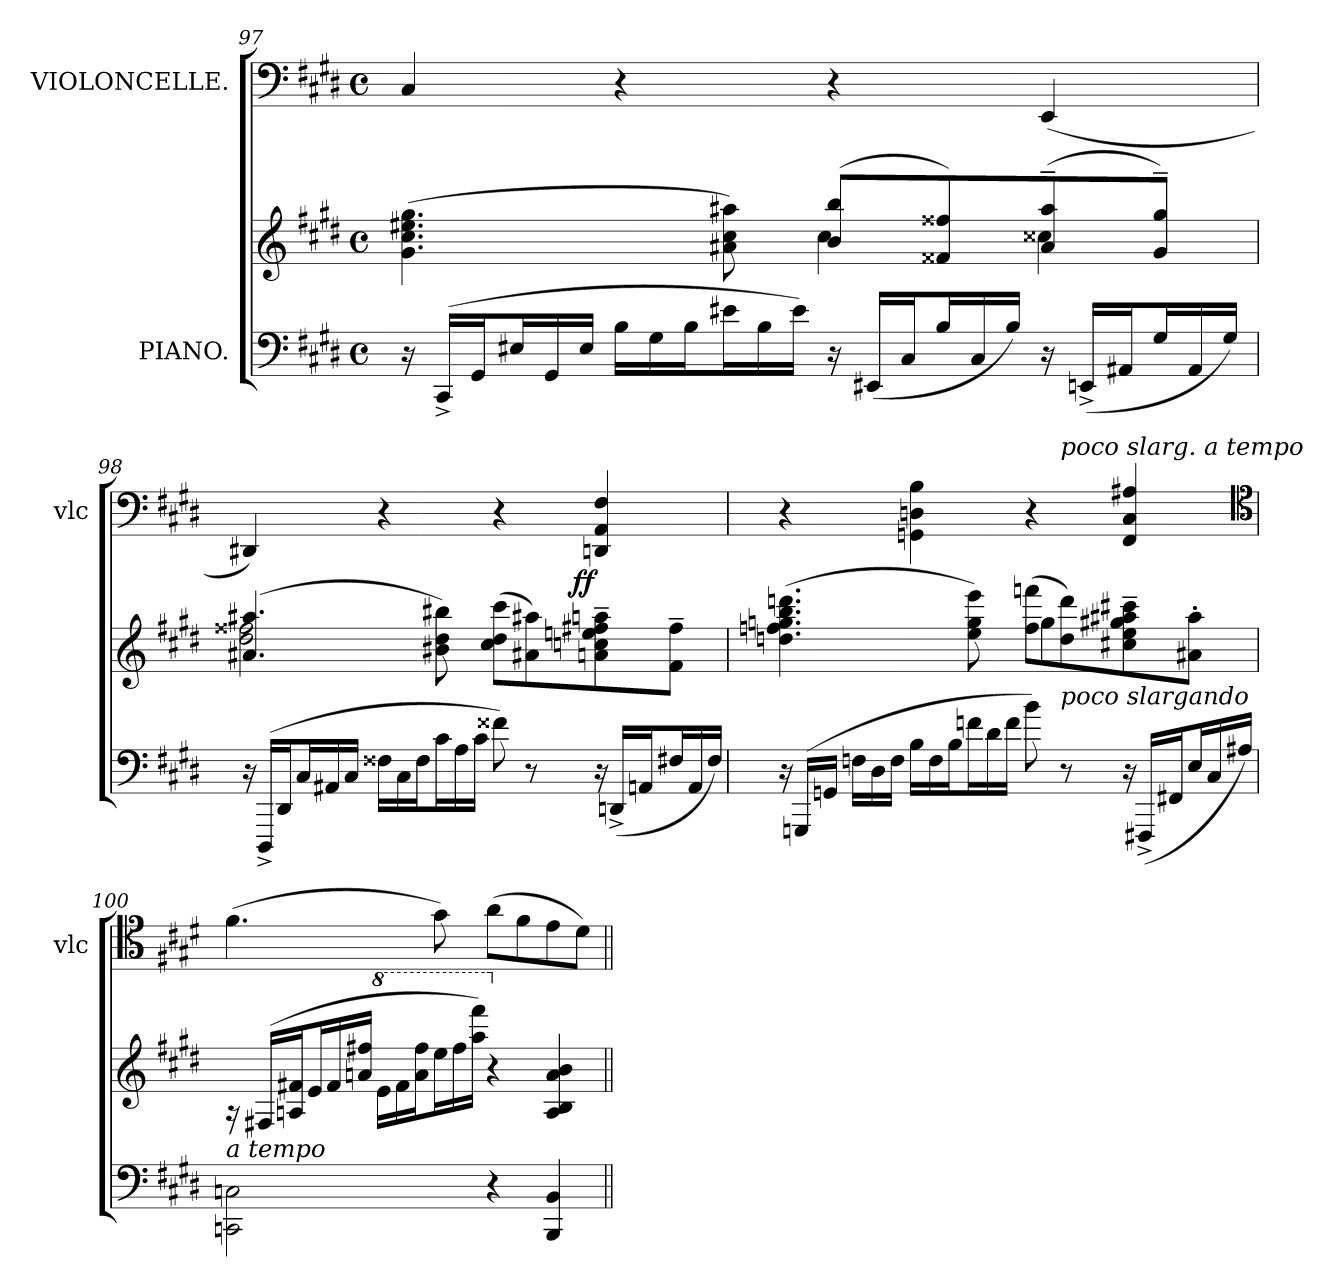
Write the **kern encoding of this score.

**kern	**kern	**kern	**dynam
*part2	*part2	*part1	*part1
*staff3	*staff2	*staff1	*staff1
*I"PIANO.	*	*I"VIOLONCELLE.	*
*	*	*I'vlc	*
*clefF4	*clefG2	*clefF4	*
*k[f#c#g#d#]	*k[f#c#g#d#]	*k[f#c#g#d#]	*
*M4/4	*M4/4	*M4/4	*
*met(c)	*met(c)	*met(c)	*
*Xtuplet	*	*	*
=97	=97	=97	=97
*	*^	*	*
24r	(4.g#\ 4.cc#\ 4.ee#X\ 4.gg#\	2ryy	4C#/	.
(24CC#^/LL	.	.	.	.
24GG#/J	.	.	.	.
24E#X/L	.	.	.	.
24GG#/	.	.	.	.
24E#/JJ	.	.	.	.
24B\LL	.	.	4r	.
24G#\	.	.	.	.
24B\J	.	.	.	.
24e#X\L	8a#X\ 8cc#\ 8aa#X\)	.	.	.
24B\	.	.	.	.
24e#\JJ)	.	.	.	.
24r	(8b/ 8bb/L	4cc#\	4r	.
(24EE#X/LL	.	.	.	.
24C#/J	.	.	.	.
24B/L	8f##X/ 8ff##X/)	.	.	.
24C#/	.	.	.	.
24B/JJ)	.	.	.	.
24r	(8a#~/ 8aa#~/	4cc##X\	(4EE/	.
(24EEn^/LL	.	.	.	.
24AA#X/J	.	.	.	.
24G#/L	8g#~/ 8gg#~/J)	.	.	.
24AA#/	.	.	.	.
24G#/JJ)	.	.	.	.
=98	=98	=98	=98	=98
24r	(4.a#X/ 4.aa#X/	2dd#\ 2ff##X\	4DD#X/)	.
(24DDD#^/LL	.	.	.	.
24DD#/J	.	.	.	.
24C#/L	.	.	.	.
24AA#X/	.	.	.	.
24C#/JJ	.	.	.	.
24F##X\LL	.	.	4r	.
24C#\	.	.	.	.
24F##\J	.	.	.	.
24c#\L	8b#X\ 8dd#\ 8bb#X\)	.	.	.
24A\	.	.	.	.
24c#\JJ	.	.	.	.
8f##X\)	(8cc#\ 8dd#\ 8ccc#\L	2ryy	4r	.
8r	8a#X\ 8aa#X\)	.	.	.
!	!	!	!	!LO:DY:rj
24r	8an~\ 8ccn~\ 8een~\ 8ff#X~\ 8aan~\	.	4DDn/ 4AA/ 4F#/	ff
(24DDn^/LL	.	.	.	.
24AAn/J	.	.	.	.
24F#X/L	8f#~\ 8ff#~\J	.	.	.
24AA/	.	.	.	.
24F#/JJ)	.	.	.	.
=99	=99	=99	=99	=99
*	*	*	*^	*
24r	(4.ddn\ 4.ffn\ 4.ggn\ 4.bb\ 4.dddn\	2ryy	4r	2ryy	.
(24GGGn/LL	.	.	.	.	.
24GGn/JJ	.	.	.	.	.
24Fn\LL	.	.	.	.	.
24D#\	.	.	.	.	.
24F\JJ	.	.	.	.	.
24B\LL	.	.	4GGn\ 4Dn\ 4B\	.	.
24F\	.	.	.	.	.
24B\J	.	.	.	.	.
24fn\L	8ee\ 8gg\ 8eee\)	.	.	.	.
24d#\	.	.	.	.	.
24f\JJ	.	.	.	.	.
8b\)	(8ff\ 8fffn\L	4gg\	4r	8ryy	.
!	!	!	!	!LO:TX:a:i:t=poco slarg. a tempo	!
!	!LO:TX:b:i:t=poco slargando	!	!	!	!
8r	8dd\ 8ddd\)	.	.	4.ryy	.
24r	8cc#X~\ 8ee~\ 8gg#X~\ 8aa#X~\ 8ccc#X~\	4ryy	4FF#/ 4C#/ 4A#X/	.	.
(24FFF#X^/LL	.	.	.	.	.
24FF#X/J	.	.	.	.	.
24E/L	8a#X'\ 8aa#'\J	.	.	.	.
24C#/	.	.	.	.	.
24A#X/JJ)	.	.	.	.	.
*	*v	*v	*	*	*
*	*	*clefC4	*	*
*	*	*v	*v	*
=100	=100	=100	=100
*	*Xtuplet	*	*
*	*	*^	*
!	!	!LO:TX:b:i:t=con fuoco	!	!
!	!LO:TX:b:i:t=a tempo	!	!	!
*	*	*v	*v	*
2CCn\ 2Cn\	24rA	(4.f#\	.
.	(24F#X/LL	.	.
.	24An/ 24f#X/J	.	.
.	24e/L	.	.
.	24f#/	.	.
.	24an/ 24ff#X/JJ	.	.
*	*8va	*	*
.	24ee\LL	.	.
.	24ff#\	.	.
.	24aa\ 24fff#\J	.	.
.	24eee\L	8g#\)	.
.	24fff#\	.	.
.	24aaa\ 24ffff#\JJ)	.	.
*	*X8va	*	*
4r	4r	(8a\L	.
.	.	8f#\	.
4BBB/ 4BB/	4A/ 4B/ 4a/ 4b/	8e\	.
.	.	8d#\J)	.
=||	=||	=||	=||
*-	*-	*-	*-
